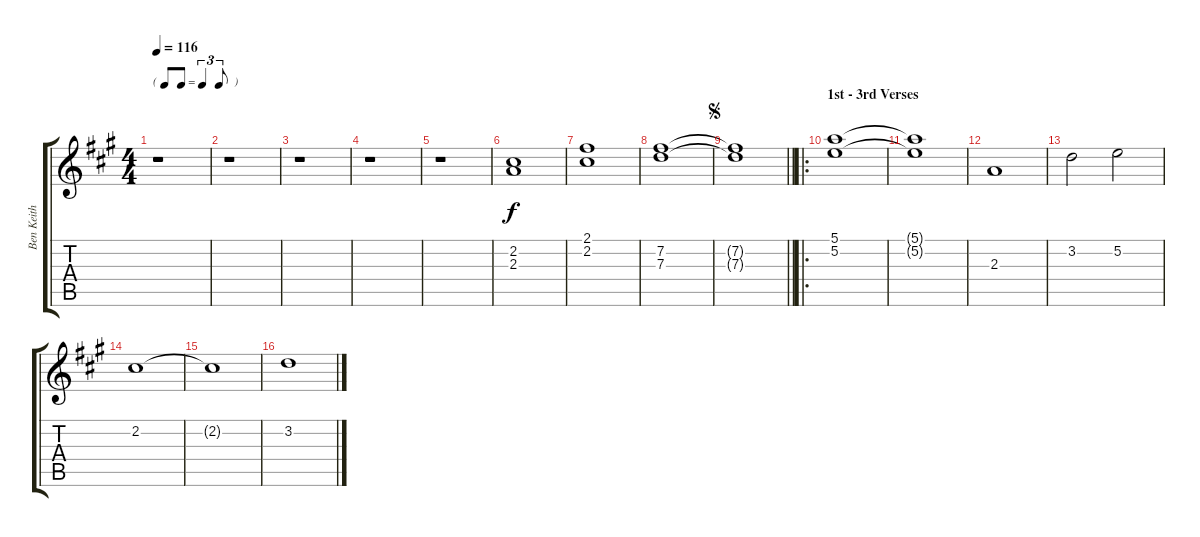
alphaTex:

\track ("Ben Keith - Pedal Steel" "Ben Keith ") {instrument electricguitarclean}
\staff {score tabs}
\tuning (E4 B3 G3 D3 A2 E2) {hide}
\ts (4 4)
\tf triplet8th
\tempo 116
\clef g2
\ks a
r.1{dy f instrument electricguitarclean} |
r.1 |
r.1 |
r.1 |
r.1 |
(2.2 2.3).1 |
(2.1 2.2).1 |
(7.2 7.3).1 |
\jump segno
\barLineRight lightlight
(7.2{t} 7.3{t}).1 |
\ro
\section ("" "1st - 3rd Verses")
(5.1 5.2).1 |
(5.1{t} 5.2{t}).1 |
2.3.1 |
3.2.2 5.2.2 |
2.2.1 |
2.2{t}.1 |
3.2.1
